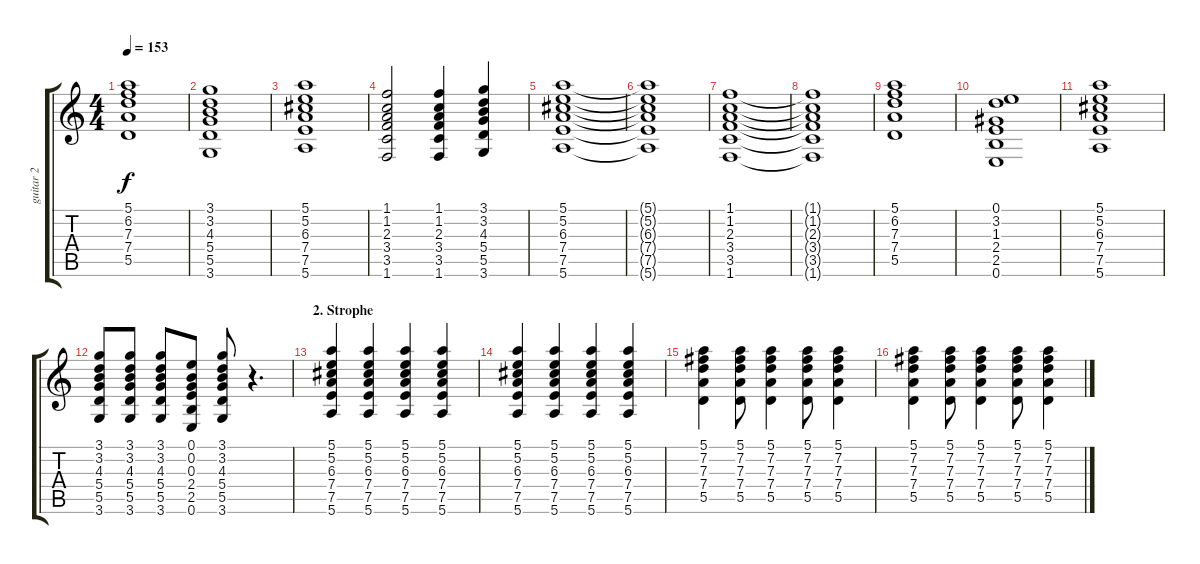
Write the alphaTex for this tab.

\track ("guitar 2" "guitar 2") {instrument overdrivenguitar}
\staff {score tabs}
\tuning (E4 B3 G3 D3 A2 E2) {hide}
\ts (4 4)
\tempo 153
\clef g2
\ks c
(5.1 6.2 7.3 7.4 5.5).1{dy f} |
(3.1 3.2 4.3 5.4 5.5 3.6).1 |
(5.1 5.2 6.3 7.4 7.5 5.6).1 |
(1.1 1.2 2.3 3.4 3.5 1.6).2 (1.1 1.2 2.3 3.4 3.5 1.6).4 (3.1 3.2 4.3 5.4 5.5 3.6).4 |
(5.1 5.2 6.3 7.4 7.5 5.6).1 |
(5.1{t} 5.2{t} 6.3{t} 7.4{t} 7.5{t} 5.6{t}).1 |
(1.1 1.2 2.3 3.4 3.5 1.6).1 |
(1.1{t} 1.2{t} 2.3{t} 3.4{t} 3.5{t} 1.6{t}).1 |
(5.1 6.2 7.3 7.4 5.5).1 |
(0.1 3.2 1.3 2.4 2.5 0.6).1 |
(5.1 5.2 6.3 7.4 7.5 5.6).1 |
(3.1 3.2 4.3 5.4 5.5 3.6).8 (3.1 3.2 4.3 5.4 5.5 3.6).8 (3.1 3.2 4.3 5.4 5.5 3.6).8 (0.1 0.2 0.3 2.4 2.5 0.6).8 (3.1 3.2 4.3 5.4 5.5 3.6).8 r.4{d} |
\section ("" "2. Strophe")
(5.1 5.2 6.3 7.4 7.5 5.6).4{volume 9} (5.1 5.2 6.3 7.4 7.5 5.6).4 (5.1 5.2 6.3 7.4 7.5 5.6).4 (5.1 5.2 6.3 7.4 7.5 5.6).4 |
(5.1 5.2 6.3 7.4 7.5 5.6).4 (5.1 5.2 6.3 7.4 7.5 5.6).4 (5.1 5.2 6.3 7.4 7.5 5.6).4 (5.1 5.2 6.3 7.4 7.5 5.6).4 |
(5.1 7.2 7.3 7.4 5.5).4 (5.1 7.2 7.3 7.4 5.5).8 (5.1 7.2 7.3 7.4 5.5).4 (5.1 7.2 7.3 7.4 5.5).8 (5.1 7.2 7.3 7.4 5.5).4 |
(5.1 7.2 7.3 7.4 5.5).4 (5.1 7.2 7.3 7.4 5.5).8 (5.1 7.2 7.3 7.4 5.5).4 (5.1 7.2 7.3 7.4 5.5).8 (5.1 7.2 7.3 7.4 5.5).4
